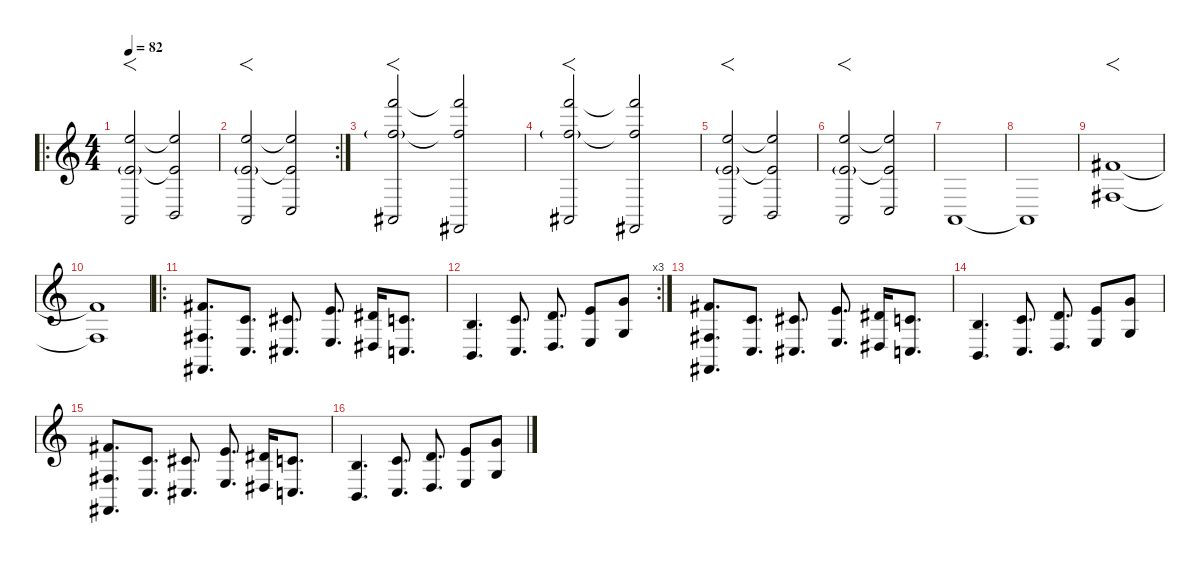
\defaultSystemsLayout 4
\hideDynamics
\bracketExtendMode nobrackets
\singleTrackTrackNamePolicy hidden
\multiTrackTrackNamePolicy hidden
\firstSystemTrackNameMode fullname
\firstSystemTrackNameOrientation horizontal
\otherSystemsTrackNameOrientation horizontal
\track ("Strings" "vln.") {instrument tremolostrings}
\staff {score}
\tuning (E4 B3 G3 D3 A2 E2)
\ro
\ts (4 4)
\tempo 82
\clef g2
\ks c
(12.1 9.3{g} 5.6).2{f dy mf beam Up} (12.1{t} 9.3{t} 2.5).2{dy f beam Up} |
\rc 2
(12.1 9.3{g} 5.6).2{f dy mf beam Up} (12.1{t} 9.3{t} 3.5).2{dy f beam Up} |
(25.1 22.3{g} 6.6{acc #}).2{f dy mf beam Up} (25.1{t} 22.3{t} 2.6{acc #}).2{dy f beam Up} |
(25.1 22.3{g} 6.6{acc #}).2{f dy mf beam Up} (25.1{t} 22.3{t} 2.6{acc #}).2{dy f beam Up} |
(12.1 9.3{g} 5.6).2{f dy mf beam Up} (12.1{t} 9.3{t} 2.5).2{dy f beam Up} |
(12.1 9.3{g} 5.6).2{f dy mf beam Up} (12.1{t} 9.3{t} 3.5).2{dy f beam Up} |
5.6.1{dy mp beam Up} |
5.6{t}.1{dy f beam Up} |
(2.1{acc #} 4.4{acc #}).1{f beam Up} |
(2.1{t acc #} 4.4{t acc #}).1{beam Up} |
\ro
(7.2{acc #} 4.4{acc #} 2.6{acc #}).8{d dy mp beam Up} (5.3 3.5).8{d dy f beam Up} (2.2{acc #} 4.5{acc #}).8{d beam Up} (5.2 2.4).8{d beam Up} (4.2{acc #} 6.5{acc #}).16{beam Up} (5.3 3.5).8{d beam Up} |
\rc 3
(4.3 2.5).4{d beam Up} (5.3 3.5).8{d beam Up} (3.2 5.5).8{d beam Up} (5.2 2.4).8{beam Up} (3.1 5.4).8{beam Up} |
(7.2{acc #} 4.4{acc #} 2.6{acc #}).8{d dy mp beam Up} (5.3 3.5).8{d dy f beam Up} (2.2{acc #} 4.5{acc #}).8{d beam Up} (5.2 2.4).8{d beam Up} (4.2{acc #} 6.5{acc #}).16{beam Up} (5.3 3.5).8{d beam Up} |
(4.3 2.5).4{d beam Up} (5.3 3.5).8{d beam Up} (3.2 5.5).8{d beam Up} (5.2 2.4).8{beam Up} (3.1 5.4).8{beam Up} |
(7.2{acc #} 4.4{acc #} 2.6{acc #}).8{d dy mp beam Up} (5.3 3.5).8{d dy f beam Up} (2.2{acc #} 4.5{acc #}).8{d beam Up} (5.2 2.4).8{d beam Up} (4.2{acc #} 6.5{acc #}).16{beam Up} (5.3 3.5).8{d beam Up} |
(4.3 2.5).4{d beam Up} (5.3 3.5).8{d beam Up} (3.2 5.5).8{d beam Up} (5.2 2.4).8{beam Up} (3.1 5.4).8{beam Up}
